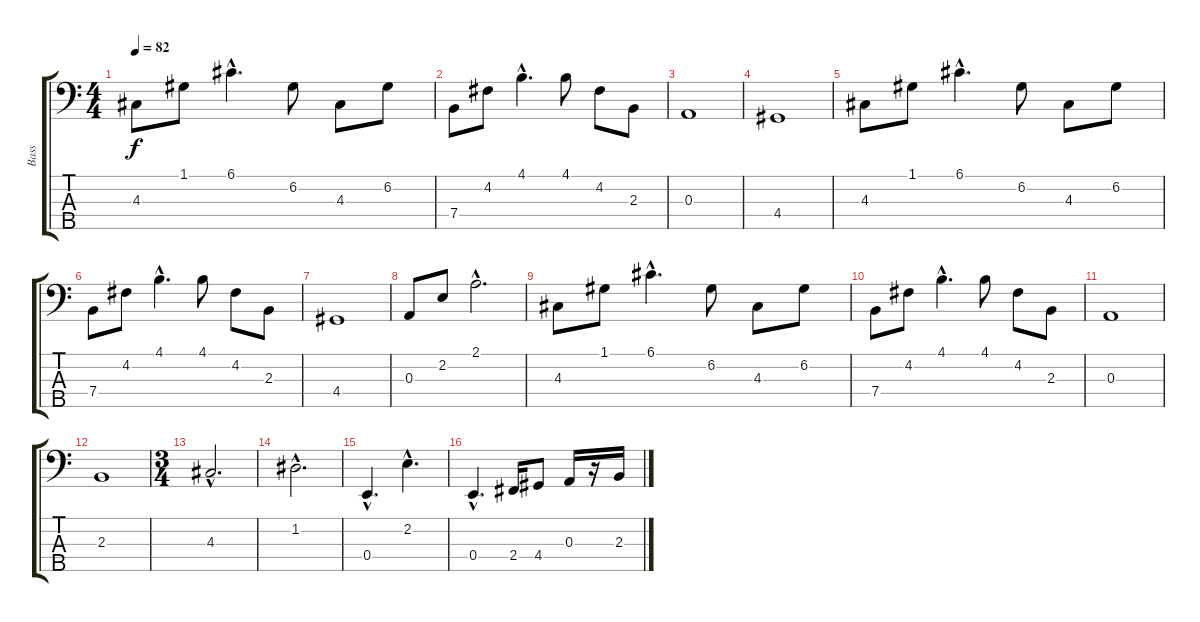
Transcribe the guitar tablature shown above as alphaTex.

\track ("Bass" "Bass") {instrument fretlessbass}
\staff {score tabs}
\tuning (G2 D2 A1 E1 B0) {hide}
\ts (4 4)
\tempo 82
\clef f4
\ks c
4.3.8{dy f} 1.1.8 6.1{hac}.4{d} 6.2.8 4.3.8 6.2.8 |
7.4.8 4.2.8 4.1{hac}.4{d} 4.1.8 4.2.8 2.3.8 |
0.3.1 |
4.4.1 |
4.3.8 1.1.8 6.1{hac}.4{d} 6.2.8 4.3.8 6.2.8 |
7.4.8 4.2.8 4.1{hac}.4{d} 4.1.8 4.2.8 2.3.8 |
4.4.1 |
0.3.8 2.2.8 2.1{hac}.2{d} |
4.3.8 1.1.8 6.1{hac}.4{d} 6.2.8 4.3.8 6.2.8 |
7.4.8 4.2.8 4.1{hac}.4{d} 4.1.8 4.2.8 2.3.8 |
0.3.1 |
2.3.1 |
\ts (3 4)
4.3{hac}.2{d} |
1.2{hac}.2{d} |
0.4{hac}.4{d} 2.2{hac}.4{d} |
0.4{hac}.4{d} 2.4.16 4.4.8 0.3.16 r.16 2.3.16
